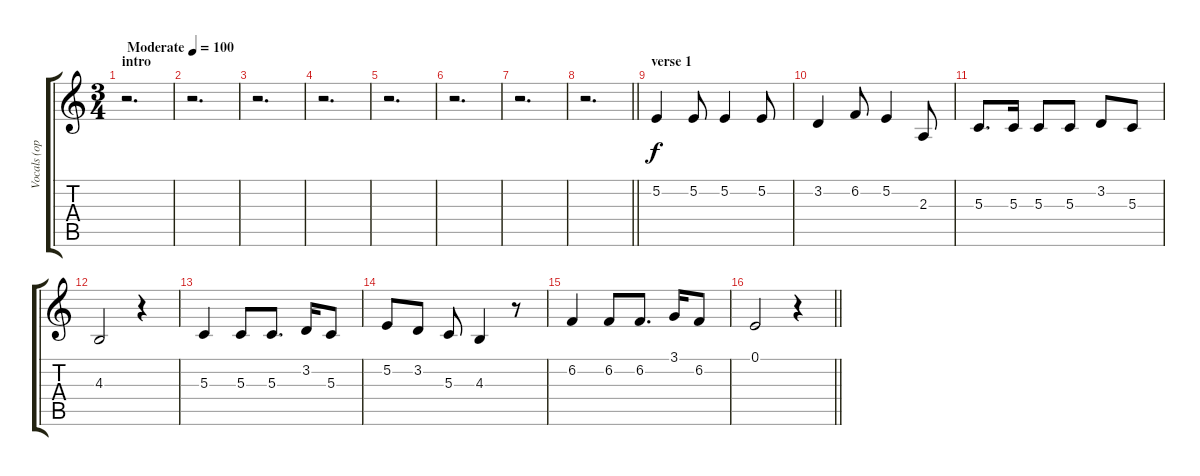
\track ("Vocals (optional)" "Vocals (op") {instrument bassoon}
\staff {score tabs}
\tuning (E4 B3 G3 D3 A2 E2) {hide}
\ts (3 4)
\section ("" "intro")
\tempo (100 "Moderate")
\clef g2
\ks c
r.2{d dy f instrument bassoon} |
r.2{d} |
r.2{d} |
r.2{d} |
r.2{d} |
r.2{d} |
r.2{d} |
\barLineRight lightlight
r.2{d} |
\section ("" "verse 1")
5.2.4 5.2.8 5.2.4 5.2.8 |
3.2.4 6.2.8 5.2.4 2.3.8 |
5.3.8{d} 5.3.16 5.3.8 5.3.8 3.2.8 5.3.8 |
4.3.2 r.4 |
5.3.4 5.3.8 5.3.8{d} 3.2.16 5.3.8 |
5.2.8 3.2.8 5.3.8 4.3.4 r.8 |
6.2.4 6.2.8 6.2.8{d} 3.1.16 6.2.8 |
\barLineRight lightlight
0.1.2 r.4
